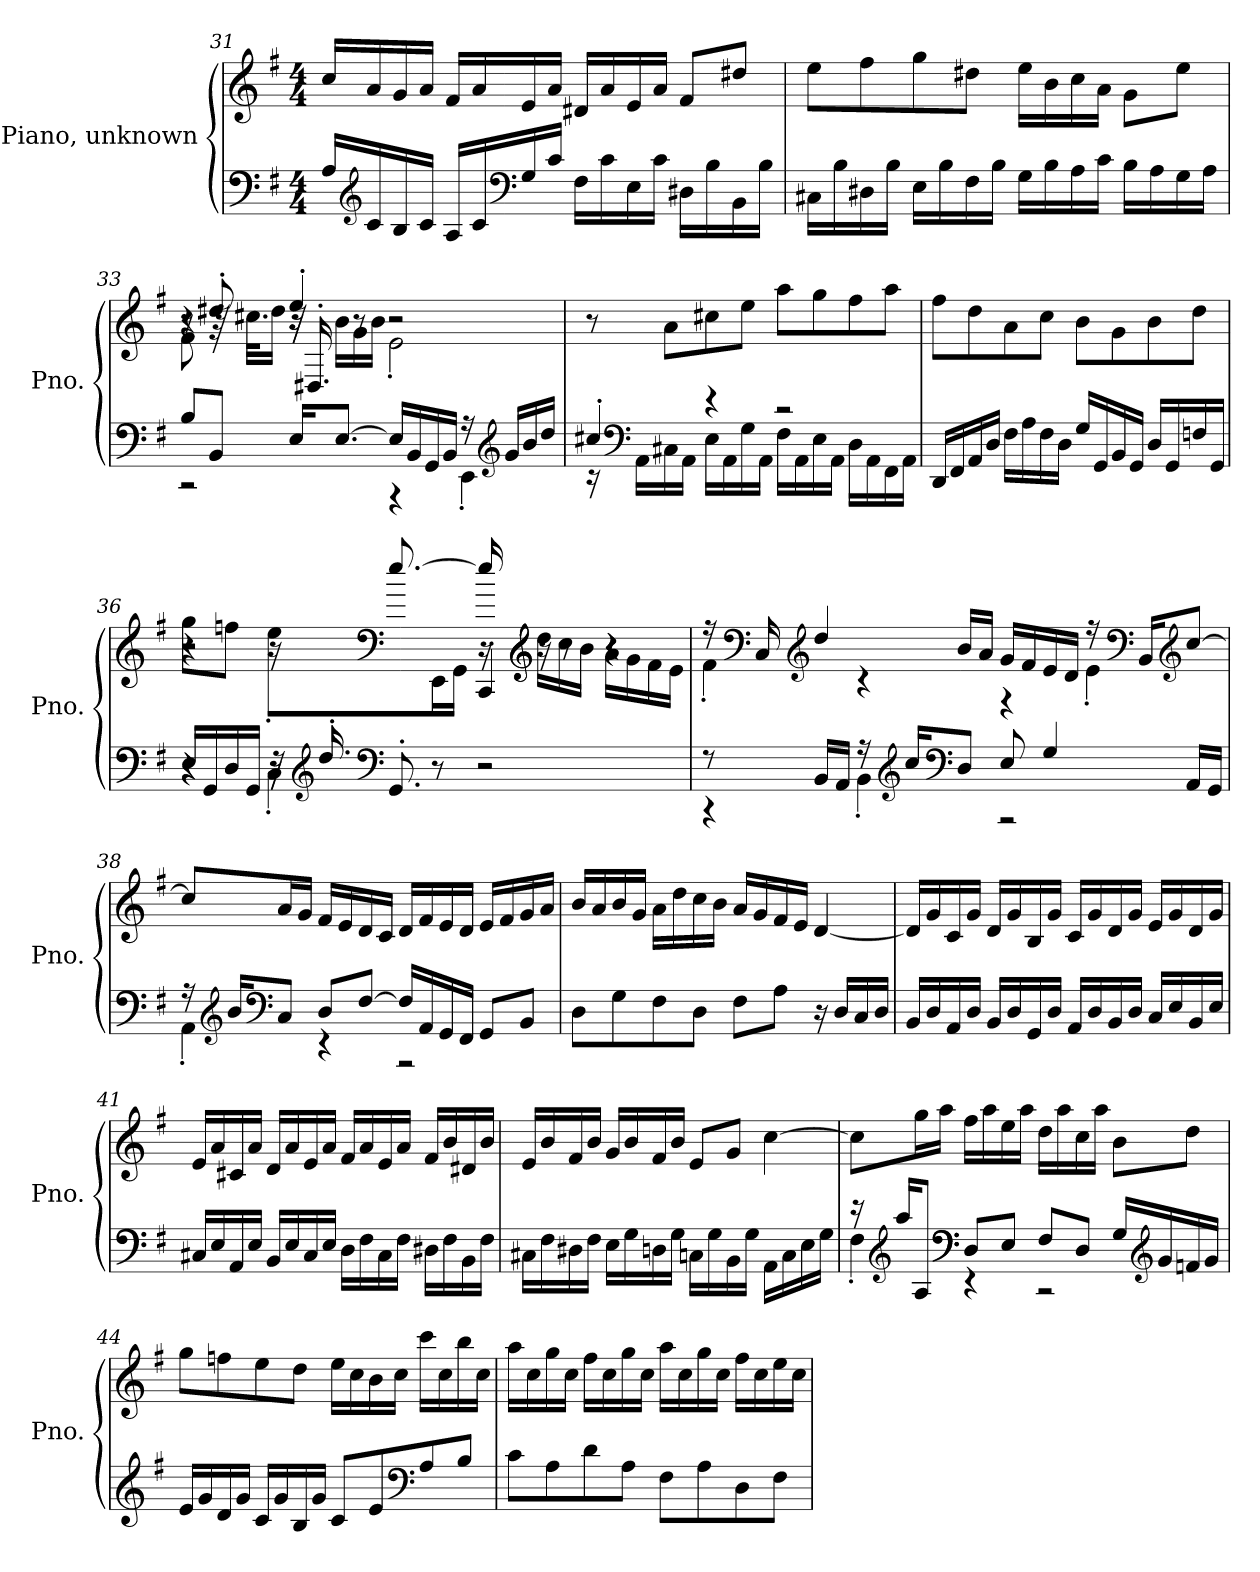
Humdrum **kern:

**kern	**kern
*part1	*part1
*staff2	*staff1
*I"Piano, unknown	*
*I'Pno.	*
!!LO:LB:g=z
*clefF4	*clefG2
*k[f#]	*k[f#]
*M4/4	*M4/4
=31	=31
16A/LL	16cc/LL
*clefG2	*
16c/	16a/
16B/	16g/
16c/JJ	16a/JJ
16A/LL	16f#/LL
16c/	16a/
*clefF4	*
16G/	16e/
16c/JJ	16a/JJ
16F#\LL	16d#X/LL
16c\	16a/
16E\	16e/
16c\JJ	16a/JJ
16D#X\LL	8f#/L
16B\	.
16BB\	8dd#X/J
16B\JJ	.
=32	=32
16C#X\LL	8ee\L
16B\	.
16D#X\	8ff#\
16B\JJ	.
16E\LL	8gg\
16B\	.
16F#\	8dd#X\J
16B\JJ	.
16G\LL	16ee\LL
16B\	16b\
16A\	16cc\
16c\JJ	16a\JJ
16B\LL	8g\L
16A\	.
16G\	8ee\J
16A\JJ	.
!!LO:LB:g=z
=33	=33
*^	*^
*	*	*	*^
8B/L	2r	8r	8f#\	4r
8BB/J	.	8dd#X'/	64r	.
.	.	.	32.cc#X\KLL	.
.	.	.	16dd#\JJ	.
16E/KL	.	4ee'/	16r	32r
.	.	.	.	16.D#X'/
[8.E/J	.	.	16b\LL	.
.	.	.	16g\	8r
.	.	.	16b\JJ	.
16E/LL]	4r	2r	2e'\	2r
16BB/	.	.	.	.
16GG/	.	.	.	.
16BB/JJ	.	.	.	.
16r	4EE'\	.	.	.
*clefG2	*	*	*	*
16g/LL	.	.	.	.
16b/	.	.	.	.
16dd/JJ	.	.	.	.
*	*	*v	*v	*v
=34	=34	=34
4cc#X'/	16r	8r
*clefF4	*	*
.	16AA\LL	.
.	16C#X\	8a\L
.	16AA\JJ	.
4r	16E\LL	8cc#X\
.	16AA\	.
.	16G\	8ee\J
.	16AA\JJ	.
2r	16F#\LL	8aa\L
.	16AA\	.
.	16E\	8gg\
.	16AA\JJ	.
.	16D\LL	8ff#\
.	16AA\	.
.	16FF#\	8aa\J
.	16AA\JJ	.
*v	*v	*
!!LO:LB:g=z
=35	=35
16DD/LL	8ff#\L
16FF#/	.
16AA/	8dd\
16D/JJ	.
16F#\LL	8a\
16A\	.
16F#\	8cc\J
16D\JJ	.
16G/LL	8b\L
16GG/	.
16BB/	8g\
16GG/JJ	.
16D/LL	8b\
16GG/	.
16Fn/	8dd\J
16GG/JJ	.
=36	=36
*^	*^
*	*^	*	*^
4r	4r	16E/LL	4r	8gg\L	2r
.	.	16GG/	.	.	.
.	.	16D/	.	8ffn\J	.
.	.	16GG/JJ	.	.	.
32r	4C'\	16r	16r	8ee'\L	.
*clefG2	*	*	*	*	*
16.dd'/	.	.	.	.	.
*clefF4	*	*	*clefF4	*	*
.	.	8.GG'/	[8.ee/	.	.
8r	.	.	.	16EE\L	.
.	.	.	.	16GG\JJ	.
2r	2r	2r	16ee/]	16r	4CC'/
*	*	*	*clefG2	*	*
.	.	.	16r	16dd\LL	.
.	.	.	8r	16cc\	.
.	.	.	.	16b\JJ	.
.	.	.	4r	16a\LL	4r
.	.	.	.	16g\	.
.	.	.	.	16f#\	.
.	.	.	.	16e\JJ	.
*	*v	*v	*	*	*
*	*	*	*v	*v
!!LO:PB:g=z
=37	=37	=37	=37
8r	4r	16r	4f#'\
*	*	*clefF4	*
.	.	16C/	.
*	*	*clefG2	*
16BB/LL	.	4dd/	.
16AA/JJ	.	.	.
16r	4BB'\	.	4r
*clefG2	*	*	*
16cc/KL	.	.	.
*clefF4	*	*	*
8D/J	.	16b/LL	.
.	.	16a/JJ	.
8E/	2r	16g/LL	4r
.	.	16f#/	.
4G/	.	16e/	.
.	.	16d/JJ	.
.	.	16r	4e'\
*	*	*clefF4	*
.	.	16BB/KL	.
*	*	*clefG2	*
16AA/LL	.	[8cc/J	.
16GG/JJ	.	.	.
*	*	*v	*v
=38	=38	=38
16r	4AA'\	8cc/L]
*clefG2	*	*
16b/KL	.	.
*clefF4	*	*
8C/J	.	16a/L
.	.	16g/JJ
8D/L	4r	16f#/LL
.	.	16e/
[8F#/J	.	16d/
.	.	16c/JJ
16F#/LL]	2r	16d/LL
16AA/	.	16f#/
16GG/	.	16e/
16FF#/JJ	.	16d/JJ
8GG/L	.	16e/LL
.	.	16f#/
8BB/J	.	16g/
.	.	16a/JJ
*v	*v	*
!!LO:LB:g=z
=39	=39
8D\L	16b/LL
.	16a/
8G\	16b/
.	16g/JJ
8F#\	16a\LL
.	16dd\
8D\J	16cc\
.	16b\JJ
8F#\L	16a/LL
.	16g/
8A\J	16f#/
.	16e/JJ
16r	[4d/
16D/LL	.
16C/	.
16D/JJ	.
=40	=40
16BB/LL	16d/LL]
16D/	16g/
16AA/	16c/
16D/JJ	16g/JJ
16BB/LL	16d/LL
16D/	16g/
16GG/	16B/
16D/JJ	16g/JJ
16AA/LL	16c/LL
16D/	16g/
16BB/	16d/
16D/JJ	16g/JJ
16C/LL	16e/LL
16E/	16g/
16BB/	16d/
16E/JJ	16g/JJ
!!LO:LB:g=z
=41	=41
16C#X/LL	16e/LL
16E/	16a/
16AA/	16c#X/
16E/JJ	16a/JJ
16BB/LL	16d/LL
16E/	16a/
16C#/	16e/
16E/JJ	16a/JJ
16D\LL	16f#/LL
16F#\	16a/
16C#\	16e/
16F#\JJ	16a/JJ
16D#X\LL	16f#/LL
16F#\	16b/
16BB\	16d#X/
16F#\JJ	16b/JJ
=42	=42
16C#X\LL	16e/LL
16F#\	16b/
16D#X\	16f#/
16F#\JJ	16b/JJ
16E\LL	16g/LL
16G\	16b/
16Dn\	16f#/
16G\JJ	16b/JJ
16Cn\LL	8e/L
16G\	.
16BB\	8g/J
16G\JJ	.
16AA\LL	[4cc\
16C\	.
16E\	.
16G\JJ	.
!!LO:LB:g=z
=43	=43
*^	*
16r	4F#'\	8cc\L]
*clefG2	*	*
16aa/KL	.	.
8A/J	.	16gg\L
.	.	16aa\JJ
*clefF4	*	*
8D/L	4r	16ff#\LL
.	.	16aa\
8E/J	.	16ee\
.	.	16aa\JJ
8F#/L	2r	16dd\LL
.	.	16aa\
8D/J	.	16cc\
.	.	16aa\JJ
16G/LL	.	8b\L
*clefG2	*	*
16g/	.	.
16fn/	.	8dd\J
16g/JJ	.	.
*v	*v	*
=44	=44
16e/LL	8gg\L
16g/	.
16d/	8ffn\
16g/JJ	.
16c/LL	8ee\
16g/	.
16B/	8dd\J
16g/JJ	.
8c/L	16ee\LL
.	16cc\
8e/	16b\
.	16cc\JJ
*clefF4	*
8A/	16ccc\LL
.	16cc\
8B/J	16bb\
.	16cc\JJ
!!LO:LB:g=z
=45	=45
8c\L	16aa\LL
.	16cc\
8A\	16gg\
.	16cc\JJ
8d\	16ff#\LL
.	16cc\
8A\J	16gg\
.	16cc\JJ
8F#\L	16aa\LL
.	16cc\
8A\	16gg\
.	16cc\JJ
8D\	16ff#\LL
.	16cc\
8F#\J	16ee\
.	16cc\JJ
=	=
*-	*-
